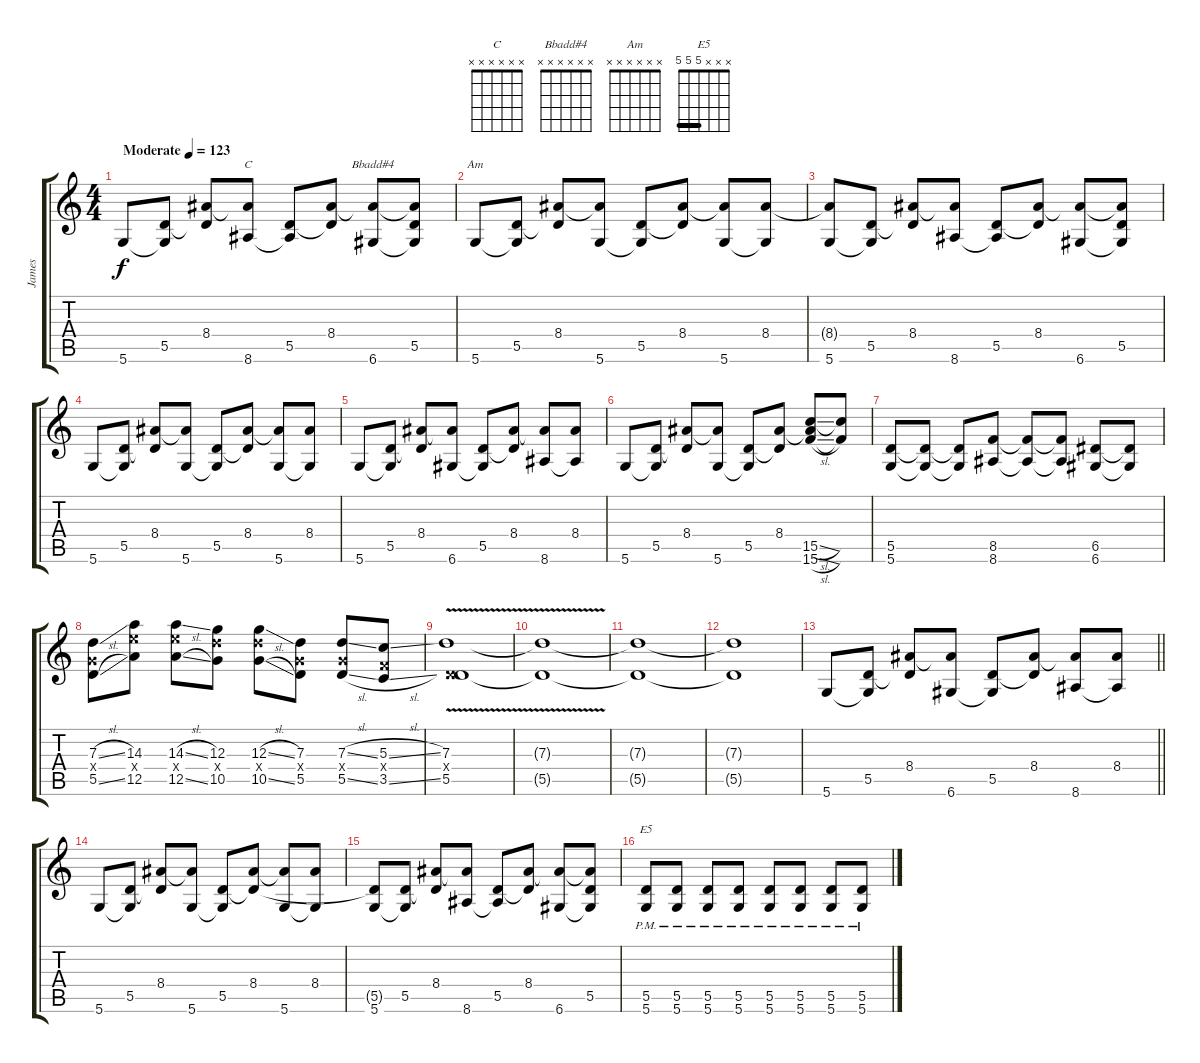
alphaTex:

\track ("James" "James") {instrument distortionguitar}
\staff {score tabs}
\tuning (E4 A3 G3 D3 A2 D2) {hide}
\chord ("C" x x x x x x)
\chord ("Bbadd#4" x x x x x x)
\chord ("Am" x x x x x x)
\chord ("E5" x x x 5 5 5) {barre 5}
\ts (4 4)
\tempo (123 "Moderate")
\clef g2
\ks c
5.6.8{dy f instrument distortionguitar} (5.5 5.6{t}).8 (8.4 5.5{t}).8 (8.4{t} 8.6).8{ch "C"} (5.5 8.6{t}).8 (8.4 5.5{t}).8 (8.4{t} 6.6).8{ch "Bbadd#4"} (8.4{t} 5.5 6.6{t}).8 |
5.6.8{ch "Am"} (5.5 5.6{t}).8 (8.4 5.5{t}).8 (8.4{t} 5.6).8 (5.5 5.6{t}).8 (8.4 5.5{t}).8 (8.4{t} 5.6).8 (8.4 5.6{t}).8 |
(8.4{t} 5.6).8 (5.5 5.6{t}).8 (8.4 5.5{t}).8 (8.4{t} 8.6).8 (5.5 8.6{t}).8 (8.4 5.5{t}).8 (8.4{t} 6.6).8 (8.4{t} 5.5 6.6{t}).8 |
5.6.8 (5.5 5.6{t}).8 (8.4 5.5{t}).8 (8.4{t} 5.6).8 (5.5 5.6{t}).8 (8.4 5.5{t}).8 (8.4{t} 5.6).8 (8.4 5.6{t}).8 |
5.6.8 (5.5 5.6{t}).8 (8.4 5.5{t}).8 (8.4{t} 6.6).8 (5.5 6.6{t}).8 (8.4 5.5{t}).8 (8.4{t} 8.6).8 (8.4 8.6{t}).8 |
5.6.8 (5.5 5.6{t}).8 (8.4 5.5{t}).8 (8.4{t} 5.6).8 (5.5 5.6{t}).8 (8.4 5.5{t}).8 (8.4{t} 15.5{sl} 15.6{sl}).8 (15.5{t} 15.6{t}).8 |
(5.5 5.6).8 (5.5{t} 5.6{t}).8 (5.5{t} 5.6{t}).8 (8.5 8.6).8 (8.5{t} 8.6{t}).8 (8.5{t} 8.6{t}).8 (6.5 6.6).8 (6.5{t} 6.6{t}).8 |
(7.3{sl} 5.4{x} 5.5{sl}).8 (14.3 14.4{x} 12.5).8 (14.3{sl} 14.4{x} 12.5{sl}).8 (12.3 12.4{x} 10.5).8 (12.3{sl} 12.4{x} 10.5{sl}).8 (7.3 5.4{x} 5.5).8 (7.3{sl} 5.4{x} 5.5{sl}).8 (5.3{sl} 3.4{x} 3.5{sl}).8 |
(7.3{v} 0.4{x} 5.5).1 |
(7.3{t} 5.5{t}).1 |
(7.3{t} 5.5{t}).1 |
(7.3{t} 5.5{t}).1 |
\barLineRight lightlight
5.6.8 (5.5 5.6{t}).8 (8.4 5.5{t}).8 (8.4{t} 6.6).8 (5.5 6.6{t}).8 (8.4 5.5{t}).8 (8.4{t} 8.6).8 (8.4 8.6{t}).8 |
5.6.8 (5.5 5.6{t}).8 (8.4 5.5{t}).8 (8.4{t} 5.6).8 (5.5 5.6{t}).8 (8.4 5.5{t}).8 (8.4{t} 5.6).8 (8.4 5.6{t}).8 |
(5.5{t} 5.6).8 (5.5 5.6{t}).8 (8.4 5.5{t}).8 (8.4{t} 8.6).8 (5.5 8.6{t}).8 (8.4 5.5{t}).8 (8.4{t} 6.6).8 (8.4{t} 5.5 6.6{t}).8 |
(5.5{pm} 5.6{pm}).8{ch "E5"} (5.5{pm} 5.6{pm}).8 (5.5{pm} 5.6{pm}).8 (5.5{pm} 5.6{pm}).8 (5.5{pm} 5.6{pm}).8 (5.5{pm} 5.6{pm}).8 (5.5{pm} 5.6{pm}).8 (5.5{pm} 5.6{pm}).8
